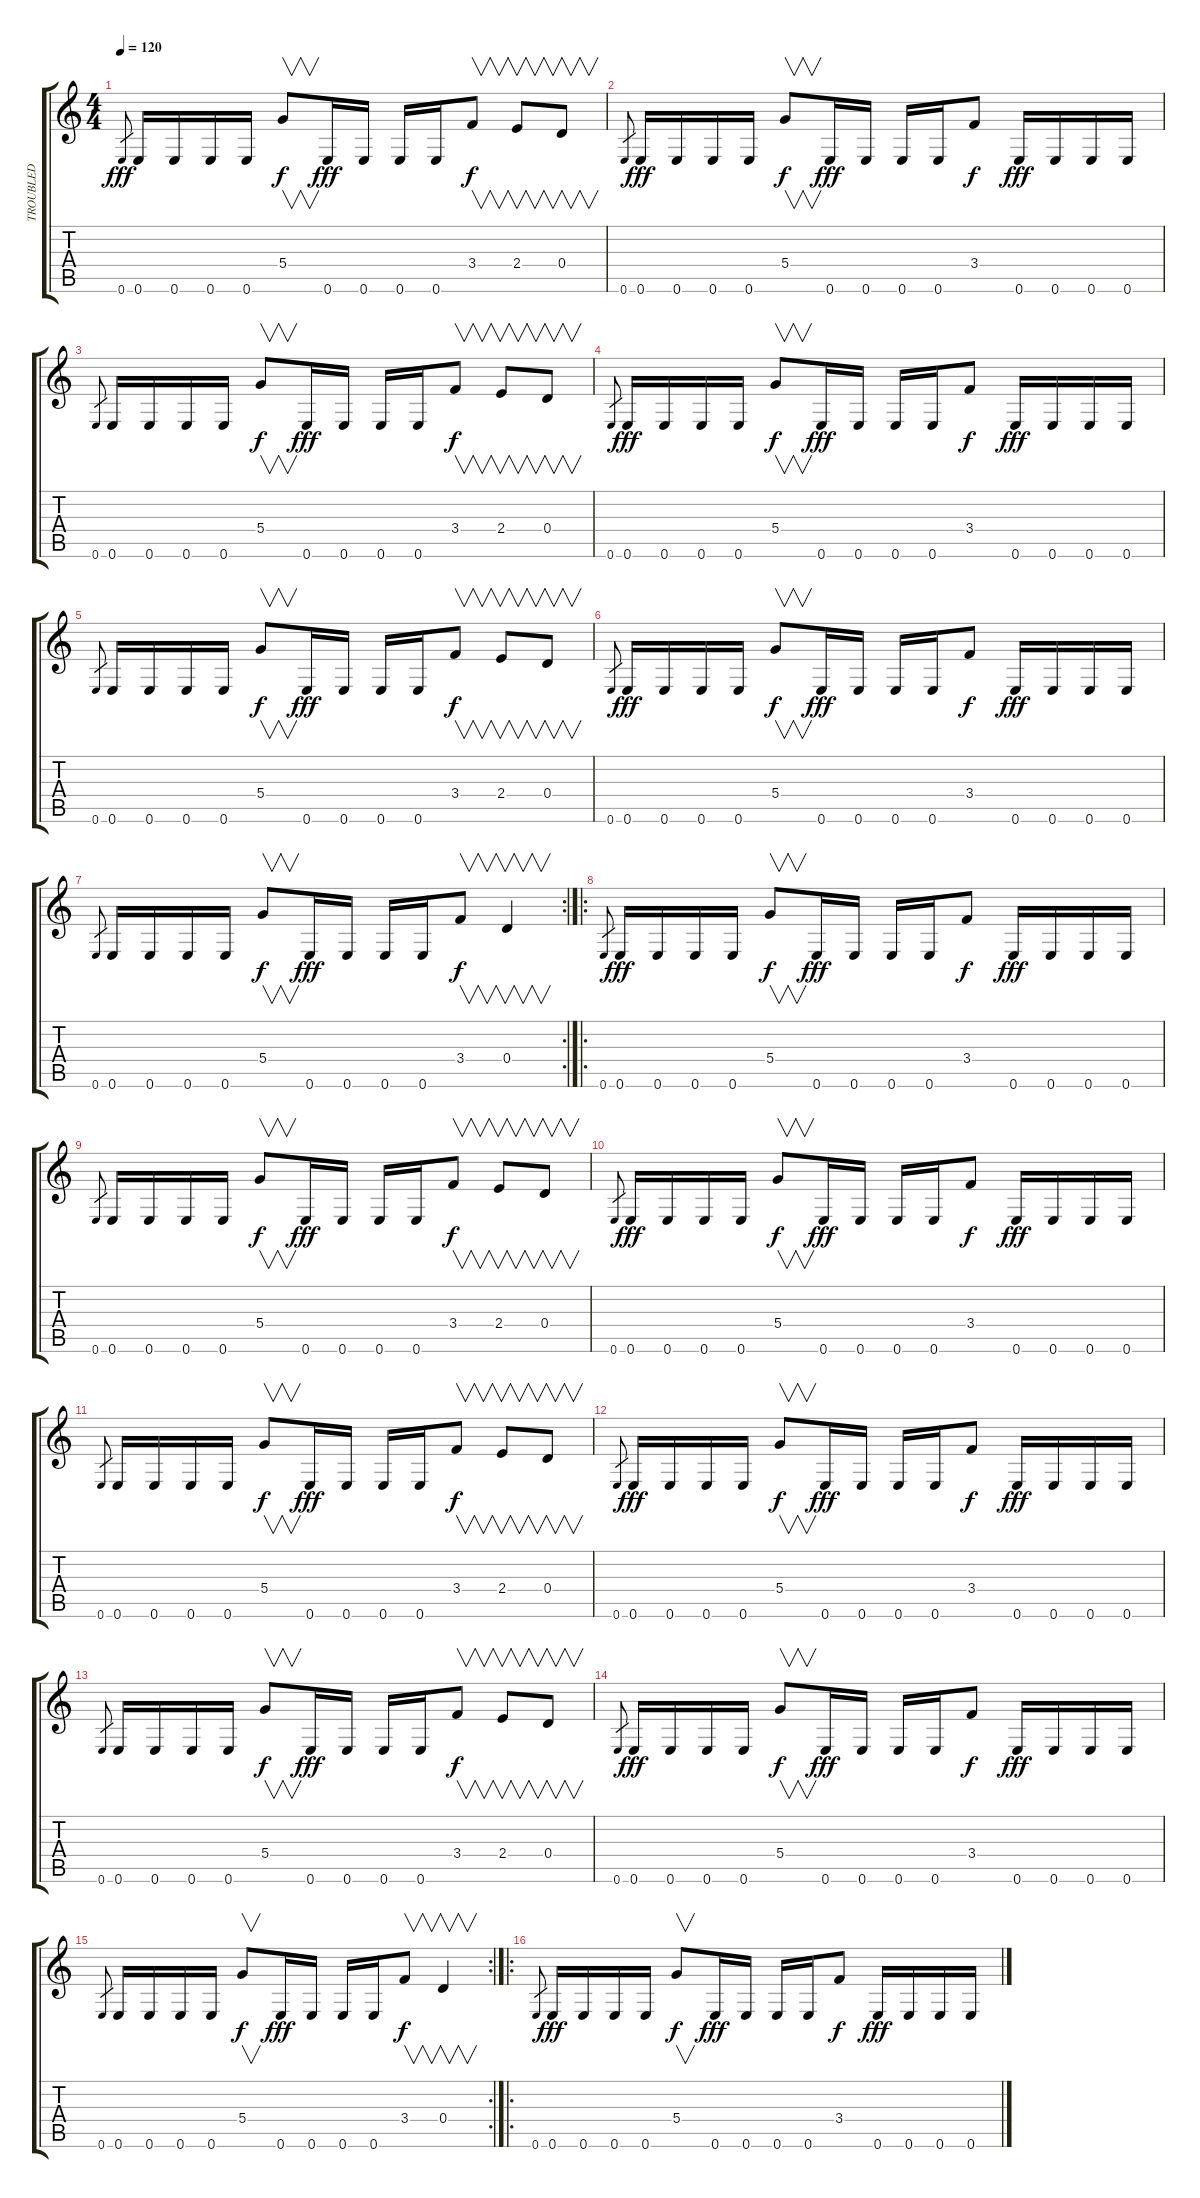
\track ("TROUBLED" "TROUBLED") {instrument electricbassfinger}
\staff {score tabs}
\tuning (E4 B3 G3 D3 A2 E2) {hide}
\ts (4 4)
\tempo 120
\clef g2
\ks c
0.6.8{gr dy fff} 0.6.16 0.6.16 0.6.16 0.6.16 5.4.8{v dy f} 0.6.16{dy fff} 0.6.16 0.6.16 0.6.16 3.4.8{v dy f} 2.4.8{v} 0.4.8{v} |
0.6.8{gr} 0.6.16{dy fff} 0.6.16 0.6.16 0.6.16 5.4.8{v dy f} 0.6.16{dy fff} 0.6.16 0.6.16 0.6.16 3.4.8{dy f} 0.6.16{dy fff} 0.6.16 0.6.16 0.6.16 |
0.6.8{gr} 0.6.16 0.6.16 0.6.16 0.6.16 5.4.8{v dy f} 0.6.16{dy fff} 0.6.16 0.6.16 0.6.16 3.4.8{v dy f} 2.4.8{v} 0.4.8{v} |
0.6.8{gr} 0.6.16{dy fff} 0.6.16 0.6.16 0.6.16 5.4.8{v dy f} 0.6.16{dy fff} 0.6.16 0.6.16 0.6.16 3.4.8{dy f} 0.6.16{dy fff} 0.6.16 0.6.16 0.6.16 |
0.6.8{gr} 0.6.16 0.6.16 0.6.16 0.6.16 5.4.8{v dy f} 0.6.16{dy fff} 0.6.16 0.6.16 0.6.16 3.4.8{v dy f} 2.4.8{v} 0.4.8{v} |
0.6.8{gr} 0.6.16{dy fff} 0.6.16 0.6.16 0.6.16 5.4.8{v dy f} 0.6.16{dy fff} 0.6.16 0.6.16 0.6.16 3.4.8{dy f} 0.6.16{dy fff} 0.6.16 0.6.16 0.6.16 |
\rc 2
0.6.8{gr} 0.6.16 0.6.16 0.6.16 0.6.16 5.4.8{v dy f} 0.6.16{dy fff} 0.6.16 0.6.16 0.6.16 3.4.8{v dy f} 0.4.4{v} |
\ro
0.6.8{gr} 0.6.16{dy fff} 0.6.16 0.6.16 0.6.16 5.4.8{v dy f} 0.6.16{dy fff} 0.6.16 0.6.16 0.6.16 3.4.8{dy f} 0.6.16{dy fff} 0.6.16 0.6.16 0.6.16 |
0.6.8{gr} 0.6.16 0.6.16 0.6.16 0.6.16 5.4.8{v dy f} 0.6.16{dy fff} 0.6.16 0.6.16 0.6.16 3.4.8{v dy f} 2.4.8{v} 0.4.8{v} |
0.6.8{gr} 0.6.16{dy fff} 0.6.16 0.6.16 0.6.16 5.4.8{v dy f} 0.6.16{dy fff} 0.6.16 0.6.16 0.6.16 3.4.8{dy f} 0.6.16{dy fff} 0.6.16 0.6.16 0.6.16 |
0.6.8{gr} 0.6.16 0.6.16 0.6.16 0.6.16 5.4.8{v dy f} 0.6.16{dy fff} 0.6.16 0.6.16 0.6.16 3.4.8{v dy f} 2.4.8{v} 0.4.8{v} |
0.6.8{gr} 0.6.16{dy fff} 0.6.16 0.6.16 0.6.16 5.4.8{v dy f} 0.6.16{dy fff} 0.6.16 0.6.16 0.6.16 3.4.8{dy f} 0.6.16{dy fff} 0.6.16 0.6.16 0.6.16 |
0.6.8{gr} 0.6.16 0.6.16 0.6.16 0.6.16 5.4.8{v dy f} 0.6.16{dy fff} 0.6.16 0.6.16 0.6.16 3.4.8{v dy f} 2.4.8{v} 0.4.8{v} |
0.6.8{gr} 0.6.16{dy fff} 0.6.16 0.6.16 0.6.16 5.4.8{v dy f} 0.6.16{dy fff} 0.6.16 0.6.16 0.6.16 3.4.8{dy f} 0.6.16{dy fff} 0.6.16 0.6.16 0.6.16 |
\rc 2
0.6.8{gr} 0.6.16 0.6.16 0.6.16 0.6.16 5.4.8{v dy f} 0.6.16{dy fff} 0.6.16 0.6.16 0.6.16 3.4.8{v dy f} 0.4.4{v} |
\ro
0.6.8{gr} 0.6.16{dy fff} 0.6.16 0.6.16 0.6.16 5.4.8{v dy f} 0.6.16{dy fff} 0.6.16 0.6.16 0.6.16 3.4.8{dy f} 0.6.16{dy fff} 0.6.16 0.6.16 0.6.16
